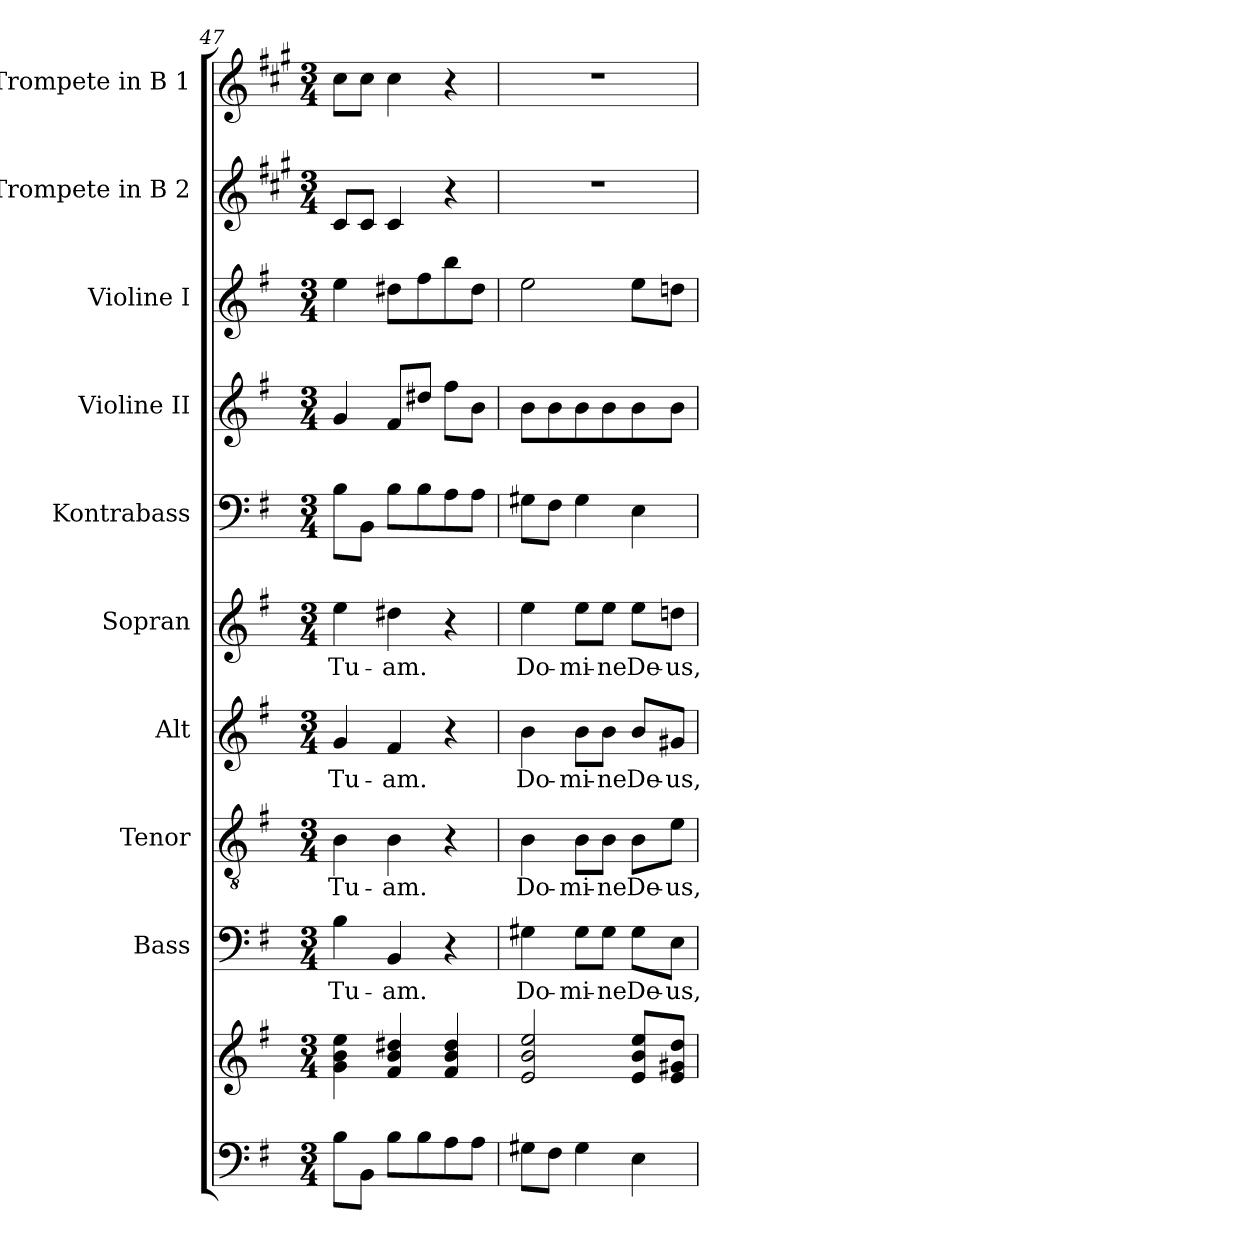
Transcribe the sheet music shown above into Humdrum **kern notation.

**kern	**kern	**kern	**text	**kern	**text	**kern	**text	**kern	**text	**kern	**kern	**kern	**kern	**kern
*part10	*part10	*part9	*part9	*part8	*part8	*part7	*part7	*part6	*part6	*part5	*part4	*part3	*part2	*part1
*staff11	*staff10	*staff9	*staff9	*staff8	*staff8	*staff7	*staff7	*staff6	*staff6	*staff5	*staff4	*staff3	*staff2	*staff1
*	*	*I"Bass	*	*I"Tenor	*	*I"Alt	*	*I"Sopran	*	*I"Kontrabass	*I"Violine II	*I"Violine I	*I"Trompete in B 2	*I"Trompete in B 1
*	*	*I'B.	*	*I'T.	*	*I'A.	*	*I'S.	*	*I'Kb.	*I'Vl. II	*I'Vl. I	*I'Tr. 2	*I'Tr. 1
*clefF4	*clefG2	*clefF4	*	*clefGv2	*	*clefG2	*	*clefG2	*	*clefF4	*clefG2	*clefG2	*clefG2	*clefG2
*	*	*	*	*	*	*	*	*	*	*ITrd7c12	*	*	*ITrd1c2	*ITrd1c2
*k[f#]	*k[f#]	*k[f#]	*	*k[f#]	*	*k[f#]	*	*k[f#]	*	*k[f#]	*k[f#]	*k[f#]	*k[f#]	*k[f#]
*G:	*G:	*G:	*	*G:	*	*G:	*	*G:	*	*G:	*G:	*G:	*G:	*G:
*M3/4	*M3/4	*M3/4	*	*M3/4	*	*M3/4	*	*M3/4	*	*M3/4	*M3/4	*M3/4	*M3/4	*M3/4
=47	=47	=47	=47	=47	=47	=47	=47	=47	=47	=47	=47	=47	=47	=47
!	!	!	!LO:LY:b	!	!LO:LY:b	!	!LO:LY:b	!	!LO:LY:b	!	!	!	!	!
8B\L	4g\ 4b\ 4ee\	4B\	Tu-	4B\	Tu-	4g/	Tu-	4ee\	Tu-	8BB\L	4g/	4ee\	8B/L	8b\L
8BB\J	.	.	.	.	.	.	.	.	.	8BBB\J	.	.	8B/J	8b\J
!	!	!	!LO:LY:b	!	!LO:LY:b	!	!LO:LY:b	!	!LO:LY:b	!	!	!	!	!
8B\L	4f#/ 4b/ 4dd#X/	4BB/	-am.	4B\	-am.	4f#/	-am.	4dd#X\	-am.	8BB\L	8f#/L	8dd#X\L	4B/	4b\
8B\	.	.	.	.	.	.	.	.	.	8BB\	8dd#X/J	8ff#\	.	.
8A\	4f#/ 4b/ 4dd#/	4r	.	4r	.	4r	.	4r	.	8AA\	8ff#\L	8bb\	4r	4r
8A\J	.	.	.	.	.	.	.	.	.	8AA\J	8b\J	8dd#\J	.	.
!!LO:PB:g=z
=48	=48	=48	=48	=48	=48	=48	=48	=48	=48	=48	=48	=48	=48	=48
!	!	!	!LO:LY:b	!	!LO:LY:b	!	!LO:LY:b	!	!LO:LY:b	!	!	!	!	!
8G#X\L	2e/ 2b/ 2ee/	4G#X\	Do-	4B\	Do-	4b\	Do-	4ee\	Do-	8GG#X\L	8b\L	2ee\	2.r	2.r
8F#\J	.	.	.	.	.	.	.	.	.	8FF#\J	8b\	.	.	.
!	!	!	!LO:LY:b	!	!LO:LY:b	!	!LO:LY:b	!	!LO:LY:b	!	!	!	!	!
4G#\	.	8G#\L	-mi-	8B\L	-mi-	8b\L	-mi-	8ee\L	-mi-	4GG#\	8b\	.	.	.
!	!	!	!LO:LY:b	!	!LO:LY:b	!	!LO:LY:b	!	!LO:LY:b	!	!	!	!	!
.	.	8G#\J	-ne	8B\J	-ne	8b\J	-ne	8ee\J	-ne	.	8b\	.	.	.
!	!	!	!LO:LY:b	!	!LO:LY:b	!	!LO:LY:b	!	!LO:LY:b	!	!	!	!	!
4E\	8e/ 8b/ 8ee/L	8G#\L	De-	8B\L	De-	8b/L	De-	8ee\L	De-	4EE\	8b\	8ee\L	.	.
!	!	!	!LO:LY:b	!	!LO:LY:b	!	!LO:LY:b	!	!LO:LY:b	!	!	!	!	!
.	8e/ 8g#X/ 8dd/J	8E\J	-us,	8e\J	-us,	8g#X/J	-us,	8ddn\J	-us,	.	8b\J	8ddn\J	.	.
=	=	=	=	=	=	=	=	=	=	=	=	=	=	=
*-	*-	*-	*-	*-	*-	*-	*-	*-	*-	*-	*-	*-	*-	*-
